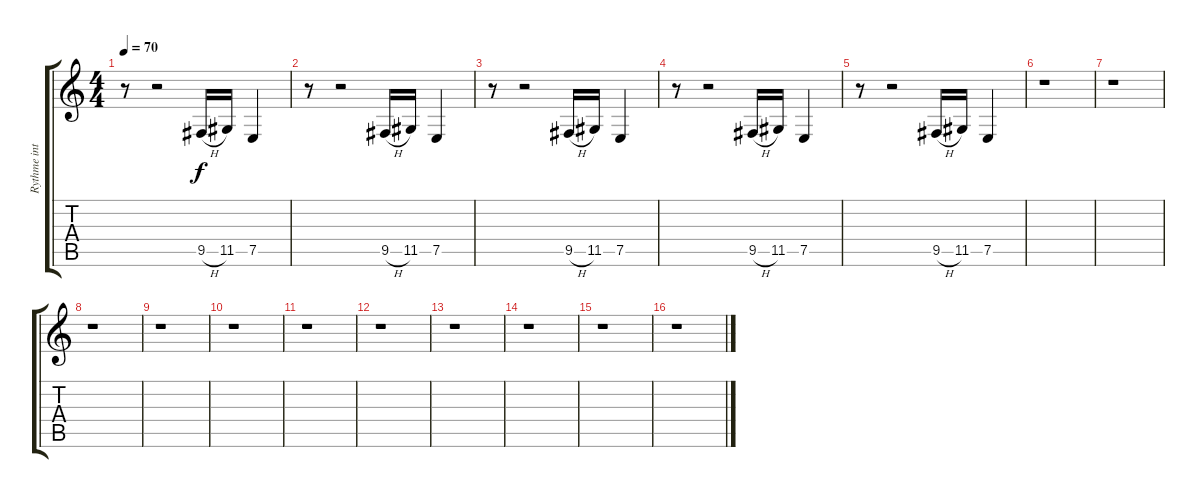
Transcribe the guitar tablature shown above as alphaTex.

\track ("Rythme intro" "Rythme int") {instrument recorder}
\staff {score tabs}
\tuning (E4 B3 G3 D3 A2 E2) {hide}
\ts (4 4)
\tempo 70
\clef g2
\ks c
r.8{dy f} r.2 9.5{h}.16 11.5.16 7.5.4 |
r.8 r.2 9.5{h}.16 11.5.16 7.5.4 |
r.8 r.2 9.5{h}.16 11.5.16 7.5.4 |
r.8 r.2 9.5{h}.16 11.5.16 7.5.4 |
r.8 r.2 9.5{h}.16 11.5.16 7.5.4 |
r.1 |
r.1 |
r.1 |
r.1 |
r.1 |
r.1 |
r.1 |
r.1 |
r.1 |
r.1 |
r.1
